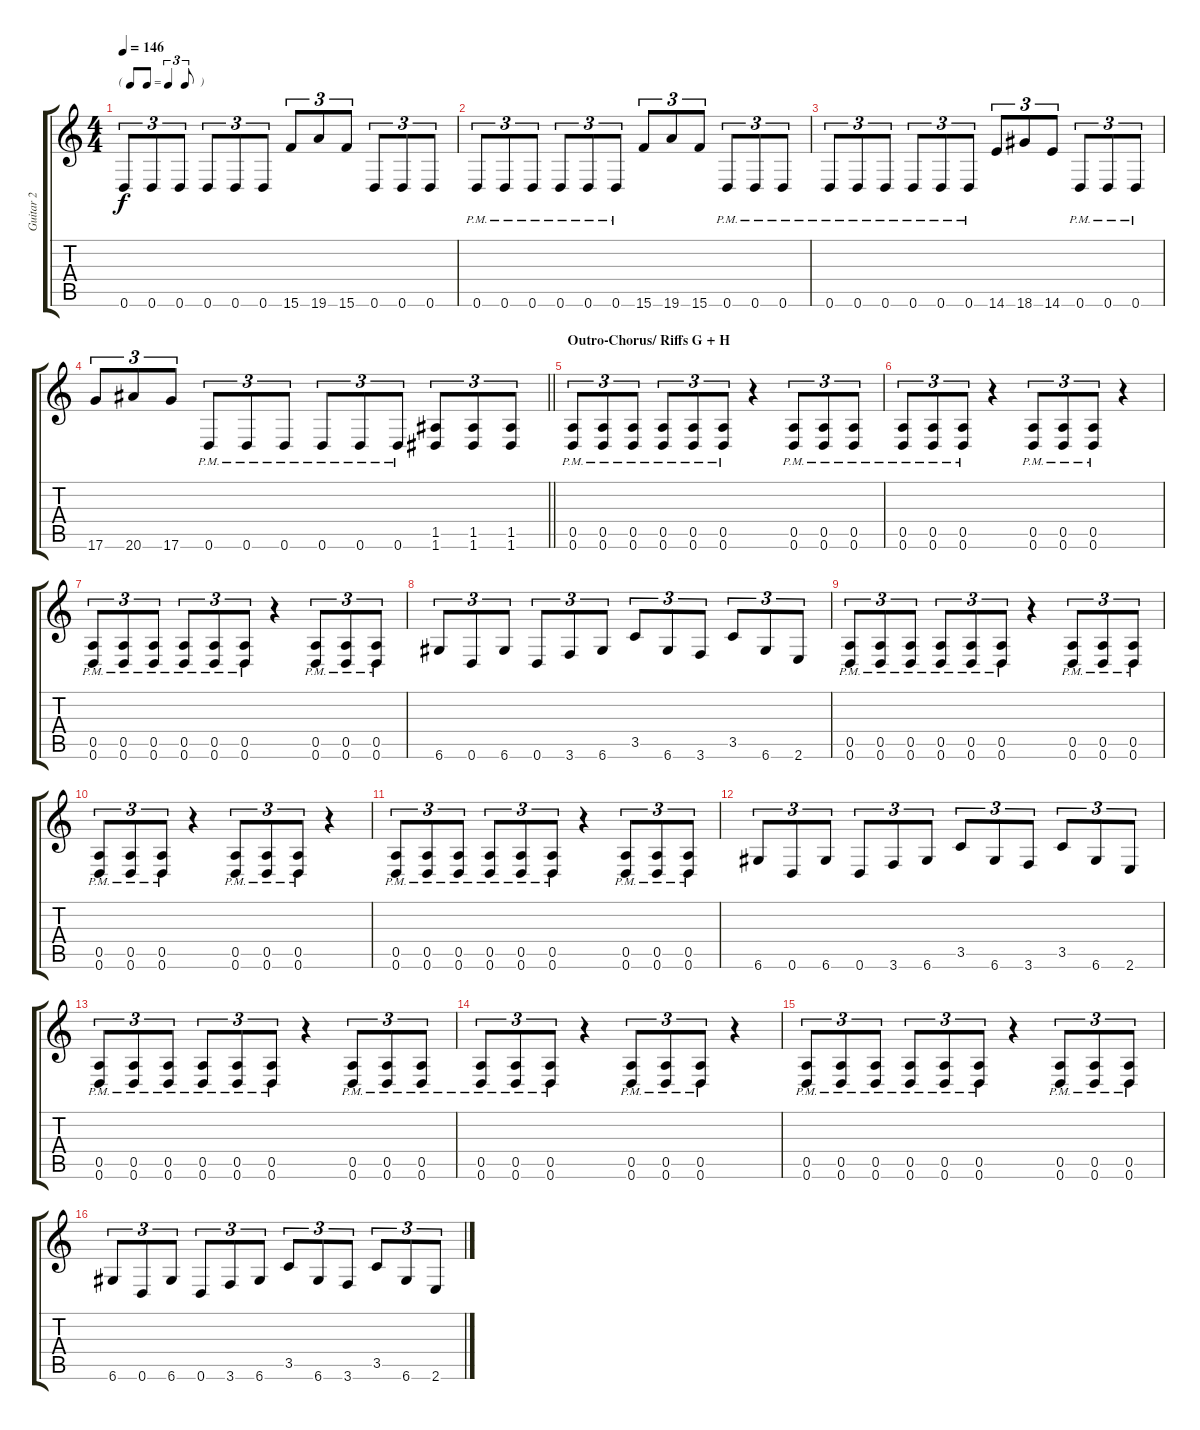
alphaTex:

\track ("Guitar 2" "Guitar 2") {instrument distortionguitar}
\staff {score tabs}
\tuning (E4 B3 G3 D3 A2 D2) {hide}
\ts (4 4)
\tf triplet8th
\tempo 146
\clef g2
\ks c
0.6.8{tu (3 2) dy f} 0.6.8{tu (3 2)} 0.6.8{tu (3 2)} 0.6.8{tu (3 2)} 0.6.8{tu (3 2)} 0.6.8{tu (3 2)} 15.6.8{tu (3 2)} 19.6.8{tu (3 2)} 15.6.8{tu (3 2)} 0.6.8{tu (3 2)} 0.6.8{tu (3 2)} 0.6.8{tu (3 2)} |
0.6{pm}.8{tu (3 2)} 0.6{pm}.8{tu (3 2)} 0.6{pm}.8{tu (3 2)} 0.6{pm}.8{tu (3 2)} 0.6{pm}.8{tu (3 2)} 0.6{pm}.8{tu (3 2)} 15.6.8{tu (3 2)} 19.6.8{tu (3 2)} 15.6.8{tu (3 2)} 0.6{pm}.8{tu (3 2)} 0.6{pm}.8{tu (3 2)} 0.6{pm}.8{tu (3 2)} |
0.6{pm}.8{tu (3 2)} 0.6{pm}.8{tu (3 2)} 0.6{pm}.8{tu (3 2)} 0.6{pm}.8{tu (3 2)} 0.6{pm}.8{tu (3 2)} 0.6{pm}.8{tu (3 2)} 14.6.8{tu (3 2)} 18.6.8{tu (3 2)} 14.6.8{tu (3 2)} 0.6{pm}.8{tu (3 2)} 0.6{pm}.8{tu (3 2)} 0.6{pm}.8{tu (3 2)} |
\barLineRight lightlight
17.6.8{tu (3 2)} 20.6.8{tu (3 2)} 17.6.8{tu (3 2)} 0.6{pm}.8{tu (3 2)} 0.6{pm}.8{tu (3 2)} 0.6{pm}.8{tu (3 2)} 0.6{pm}.8{tu (3 2)} 0.6{pm}.8{tu (3 2)} 0.6{pm}.8{tu (3 2)} (1.5 1.6).8{tu (3 2)} (1.5 1.6).8{tu (3 2)} (1.5 1.6).8{tu (3 2)} |
\section ("" "Outro-Chorus/ Riffs G + H")
(0.5{pm} 0.6{pm}).8{tu (3 2)} (0.5{pm} 0.6{pm}).8{tu (3 2)} (0.5{pm} 0.6{pm}).8{tu (3 2)} (0.5{pm} 0.6{pm}).8{tu (3 2)} (0.5{pm} 0.6{pm}).8{tu (3 2)} (0.5{pm} 0.6{pm}).8{tu (3 2)} r.4 (0.5{pm} 0.6{pm}).8{tu (3 2)} (0.5{pm} 0.6{pm}).8{tu (3 2)} (0.5{pm} 0.6{pm}).8{tu (3 2)} |
(0.5{pm} 0.6{pm}).8{tu (3 2)} (0.5{pm} 0.6{pm}).8{tu (3 2)} (0.5{pm} 0.6{pm}).8{tu (3 2)} r.4 (0.5{pm} 0.6{pm}).8{tu (3 2)} (0.5{pm} 0.6{pm}).8{tu (3 2)} (0.5{pm} 0.6{pm}).8{tu (3 2)} r.4 |
(0.5{pm} 0.6{pm}).8{tu (3 2)} (0.5{pm} 0.6{pm}).8{tu (3 2)} (0.5{pm} 0.6{pm}).8{tu (3 2)} (0.5{pm} 0.6{pm}).8{tu (3 2)} (0.5{pm} 0.6{pm}).8{tu (3 2)} (0.5{pm} 0.6{pm}).8{tu (3 2)} r.4 (0.5{pm} 0.6{pm}).8{tu (3 2)} (0.5{pm} 0.6{pm}).8{tu (3 2)} (0.5{pm} 0.6{pm}).8{tu (3 2)} |
6.6.8{tu (3 2)} 0.6.8{tu (3 2)} 6.6.8{tu (3 2)} 0.6.8{tu (3 2)} 3.6.8{tu (3 2)} 6.6.8{tu (3 2)} 3.5.8{tu (3 2)} 6.6.8{tu (3 2)} 3.6.8{tu (3 2)} 3.5.8{tu (3 2)} 6.6.8{tu (3 2)} 2.6.8{tu (3 2)} |
(0.5{pm} 0.6{pm}).8{tu (3 2)} (0.5{pm} 0.6{pm}).8{tu (3 2)} (0.5{pm} 0.6{pm}).8{tu (3 2)} (0.5{pm} 0.6{pm}).8{tu (3 2)} (0.5{pm} 0.6{pm}).8{tu (3 2)} (0.5{pm} 0.6{pm}).8{tu (3 2)} r.4 (0.5{pm} 0.6{pm}).8{tu (3 2)} (0.5{pm} 0.6{pm}).8{tu (3 2)} (0.5{pm} 0.6{pm}).8{tu (3 2)} |
(0.5{pm} 0.6{pm}).8{tu (3 2)} (0.5{pm} 0.6{pm}).8{tu (3 2)} (0.5{pm} 0.6{pm}).8{tu (3 2)} r.4 (0.5{pm} 0.6{pm}).8{tu (3 2)} (0.5{pm} 0.6{pm}).8{tu (3 2)} (0.5{pm} 0.6{pm}).8{tu (3 2)} r.4 |
(0.5{pm} 0.6{pm}).8{tu (3 2)} (0.5{pm} 0.6{pm}).8{tu (3 2)} (0.5{pm} 0.6{pm}).8{tu (3 2)} (0.5{pm} 0.6{pm}).8{tu (3 2)} (0.5{pm} 0.6{pm}).8{tu (3 2)} (0.5{pm} 0.6{pm}).8{tu (3 2)} r.4 (0.5{pm} 0.6{pm}).8{tu (3 2)} (0.5{pm} 0.6{pm}).8{tu (3 2)} (0.5{pm} 0.6{pm}).8{tu (3 2)} |
6.6.8{tu (3 2)} 0.6.8{tu (3 2)} 6.6.8{tu (3 2)} 0.6.8{tu (3 2)} 3.6.8{tu (3 2)} 6.6.8{tu (3 2)} 3.5.8{tu (3 2)} 6.6.8{tu (3 2)} 3.6.8{tu (3 2)} 3.5.8{tu (3 2)} 6.6.8{tu (3 2)} 2.6.8{tu (3 2)} |
(0.5{pm} 0.6{pm}).8{tu (3 2)} (0.5{pm} 0.6{pm}).8{tu (3 2)} (0.5{pm} 0.6{pm}).8{tu (3 2)} (0.5{pm} 0.6{pm}).8{tu (3 2)} (0.5{pm} 0.6{pm}).8{tu (3 2)} (0.5{pm} 0.6{pm}).8{tu (3 2)} r.4 (0.5{pm} 0.6{pm}).8{tu (3 2)} (0.5{pm} 0.6{pm}).8{tu (3 2)} (0.5{pm} 0.6{pm}).8{tu (3 2)} |
(0.5{pm} 0.6{pm}).8{tu (3 2)} (0.5{pm} 0.6{pm}).8{tu (3 2)} (0.5{pm} 0.6{pm}).8{tu (3 2)} r.4 (0.5{pm} 0.6{pm}).8{tu (3 2)} (0.5{pm} 0.6{pm}).8{tu (3 2)} (0.5{pm} 0.6{pm}).8{tu (3 2)} r.4 |
(0.5{pm} 0.6{pm}).8{tu (3 2)} (0.5{pm} 0.6{pm}).8{tu (3 2)} (0.5{pm} 0.6{pm}).8{tu (3 2)} (0.5{pm} 0.6{pm}).8{tu (3 2)} (0.5{pm} 0.6{pm}).8{tu (3 2)} (0.5{pm} 0.6{pm}).8{tu (3 2)} r.4 (0.5{pm} 0.6{pm}).8{tu (3 2)} (0.5{pm} 0.6{pm}).8{tu (3 2)} (0.5{pm} 0.6{pm}).8{tu (3 2)} |
6.6.8{tu (3 2)} 0.6.8{tu (3 2)} 6.6.8{tu (3 2)} 0.6.8{tu (3 2)} 3.6.8{tu (3 2)} 6.6.8{tu (3 2)} 3.5.8{tu (3 2)} 6.6.8{tu (3 2)} 3.6.8{tu (3 2)} 3.5.8{tu (3 2)} 6.6.8{tu (3 2)} 2.6.8{tu (3 2)}
